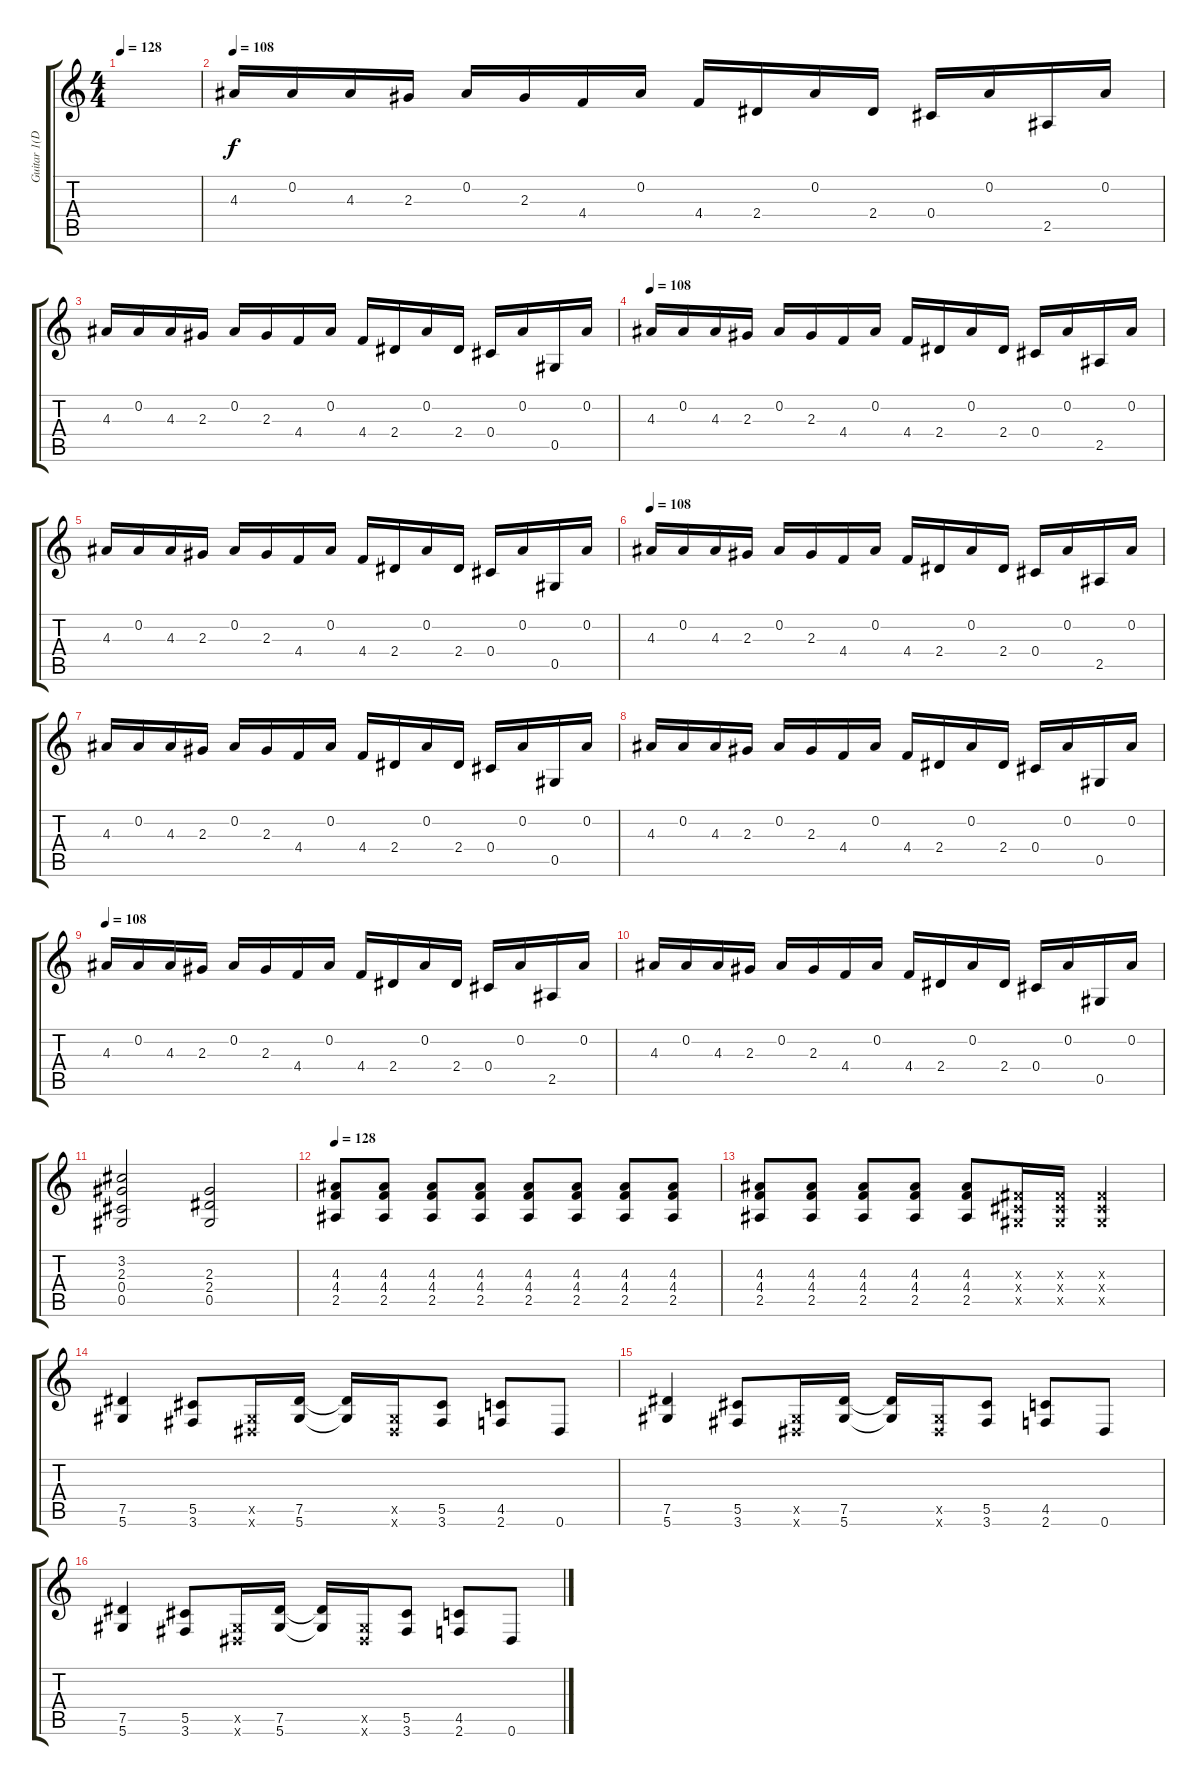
\track ("Guitar 1(Dist)" "Guitar 1(D") {instrument overdrivenguitar}
\staff {score tabs}
\tuning (Eb4 Bb3 Gb3 Db3 Ab2 Eb2) {hide}
\ts (4 4)
\tempo 128
\clef g2
\ks c
|
\tempo 108
4.3.16 0.2.16 4.3.16 2.3.16 0.2.16 2.3.16 4.4.16 0.2.16 4.4.16 2.4.16 0.2.16 2.4.16 0.4.16 0.2.16 2.5.16 0.2.16 |
4.3.16 0.2.16 4.3.16 2.3.16 0.2.16 2.3.16 4.4.16 0.2.16 4.4.16 2.4.16 0.2.16 2.4.16 0.4.16 0.2.16 0.5.16 0.2.16 |
\tempo 108
4.3.16 0.2.16 4.3.16 2.3.16 0.2.16 2.3.16 4.4.16 0.2.16 4.4.16 2.4.16 0.2.16 2.4.16 0.4.16 0.2.16 2.5.16 0.2.16 |
4.3.16 0.2.16 4.3.16 2.3.16 0.2.16 2.3.16 4.4.16 0.2.16 4.4.16 2.4.16 0.2.16 2.4.16 0.4.16 0.2.16 0.5.16 0.2.16 |
\tempo 108
4.3.16 0.2.16 4.3.16 2.3.16 0.2.16 2.3.16 4.4.16 0.2.16 4.4.16 2.4.16 0.2.16 2.4.16 0.4.16 0.2.16 2.5.16 0.2.16 |
4.3.16 0.2.16 4.3.16 2.3.16 0.2.16 2.3.16 4.4.16 0.2.16 4.4.16 2.4.16 0.2.16 2.4.16 0.4.16 0.2.16 0.5.16 0.2.16 |
4.3.16 0.2.16 4.3.16 2.3.16 0.2.16 2.3.16 4.4.16 0.2.16 4.4.16 2.4.16 0.2.16 2.4.16 0.4.16 0.2.16 0.5.16 0.2.16 |
\tempo 108
4.3.16 0.2.16 4.3.16 2.3.16 0.2.16 2.3.16 4.4.16 0.2.16 4.4.16 2.4.16 0.2.16 2.4.16 0.4.16 0.2.16 2.5.16 0.2.16 |
4.3.16 0.2.16 4.3.16 2.3.16 0.2.16 2.3.16 4.4.16 0.2.16 4.4.16 2.4.16 0.2.16 2.4.16 0.4.16 0.2.16 0.5.16 0.2.16 |
(3.2 2.3 0.4 0.5).2 (2.3 2.4 0.5).2 |
\tempo 128
(4.3 4.4 2.5).8 (4.3 4.4 2.5).8 (4.3 4.4 2.5).8 (4.3 4.4 2.5).8 (4.3 4.4 2.5).8 (4.3 4.4 2.5).8 (4.3 4.4 2.5).8 (4.3 4.4 2.5).8 |
(4.3 4.4 2.5).8 (4.3 4.4 2.5).8 (4.3 4.4 2.5).8 (4.3 4.4 2.5).8 (4.3 4.4 2.5).8 (0.3{x} 0.4{x} 0.5{x}).16 (0.3{x} 0.4{x} 0.5{x}).16 (0.3{x} 0.4{x} 0.5{x}).4 |
(7.5 5.6).4 (5.5 3.6).8 (0.5{x} 0.6{x}).16 (7.5 5.6).16 (7.5{t} 5.6{t}).16 (0.5{x} 0.6{x}).16 (5.5 3.6).8 (4.5 2.6).8 0.6.8 |
(7.5 5.6).4 (5.5 3.6).8 (0.5{x} 0.6{x}).16 (7.5 5.6).16 (7.5{t} 5.6{t}).16 (0.5{x} 0.6{x}).16 (5.5 3.6).8 (4.5 2.6).8 0.6.8 |
(7.5 5.6).4 (5.5 3.6).8 (0.5{x} 0.6{x}).16 (7.5 5.6).16 (7.5{t} 5.6{t}).16 (0.5{x} 0.6{x}).16 (5.5 3.6).8 (4.5 2.6).8 0.6.8
